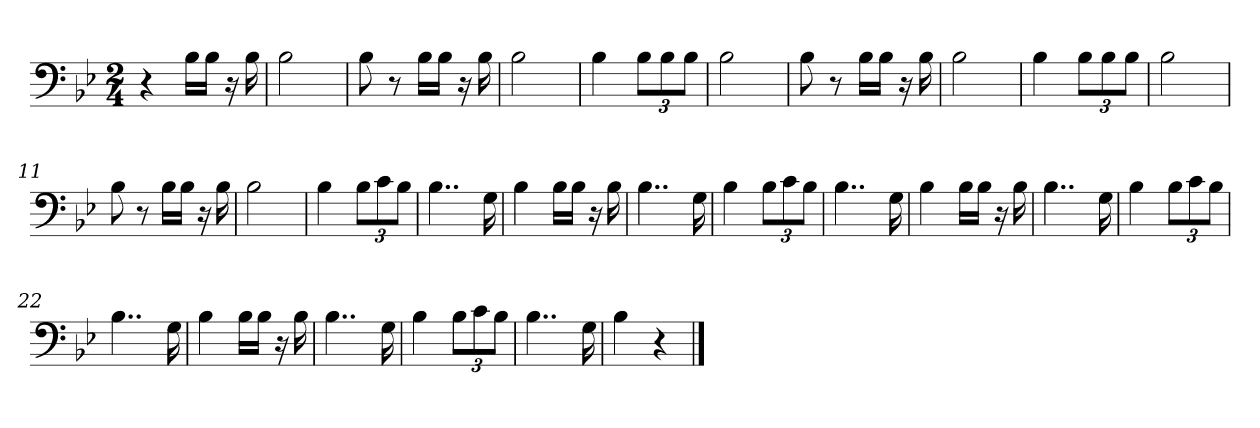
**kern
*part1
*staff1
*clefF4
*k[b-e-]
*M2/4
=1
4r
16B-\LL
16B-\JJ
16r
16B-\
=2
2B-\
=3
8B-\
8r
16B-\LL
16B-\JJ
16r
16B-\
=4
2B-\
=5
4B-\
12B-\L
12B-\
12B-\J
=6
2B-\
=7
8B-\
8r
16B-\LL
16B-\JJ
16r
16B-\
=8
2B-\
=9
4B-\
12B-\L
12B-\
12B-\J
=10
2B-\
=11
8B-\
8r
16B-\LL
16B-\JJ
16r
16B-\
=12
2B-\
=13
4B-\
12B-\L
12c\
12B-\J
=14
4..B-\
16G\
=15
4B-\
16B-\LL
16B-\JJ
16r
16B-\
=16
4..B-\
16G\
=17
4B-\
12B-\L
12c\
12B-\J
=18
4..B-\
16G\
=19
4B-\
16B-\LL
16B-\JJ
16r
16B-\
=20
4..B-\
16G\
=21
4B-\
12B-\L
12c\
12B-\J
=22
4..B-\
16G\
=23
4B-\
16B-\LL
16B-\JJ
16r
16B-\
=24
4..B-\
16G\
=25
4B-\
12B-\L
12c\
12B-\J
=26
4..B-\
16G\
=27
4B-\
4r
==
*-
